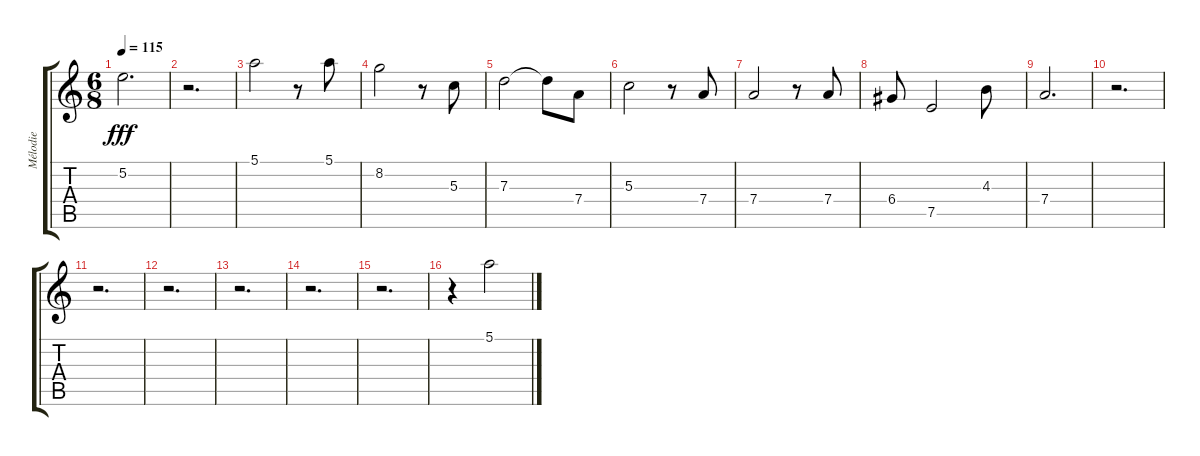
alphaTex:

\track ("Mélodie" "Mélodie") {instrument electricguitarjazz}
\staff {score tabs}
\tuning (E4 B3 G3 D3 A2 E2) {hide}
\ts (6 8)
\tempo 115
\clef g2
\ks c
5.2.2{d dy fff} |
r.2{d} |
5.1.2 r.8 5.1.8 |
8.2.2 r.8 5.3.8 |
7.3.2 7.3{t}.8 7.4.8 |
5.3.2 r.8 7.4.8 |
7.4.2 r.8 7.4.8 |
6.4.8 7.5.2 4.3.8 |
7.4.2{d} |
r.2{d} |
r.2{d} |
r.2{d} |
r.2{d} |
r.2{d} |
r.2{d} |
r.4 5.1.2
